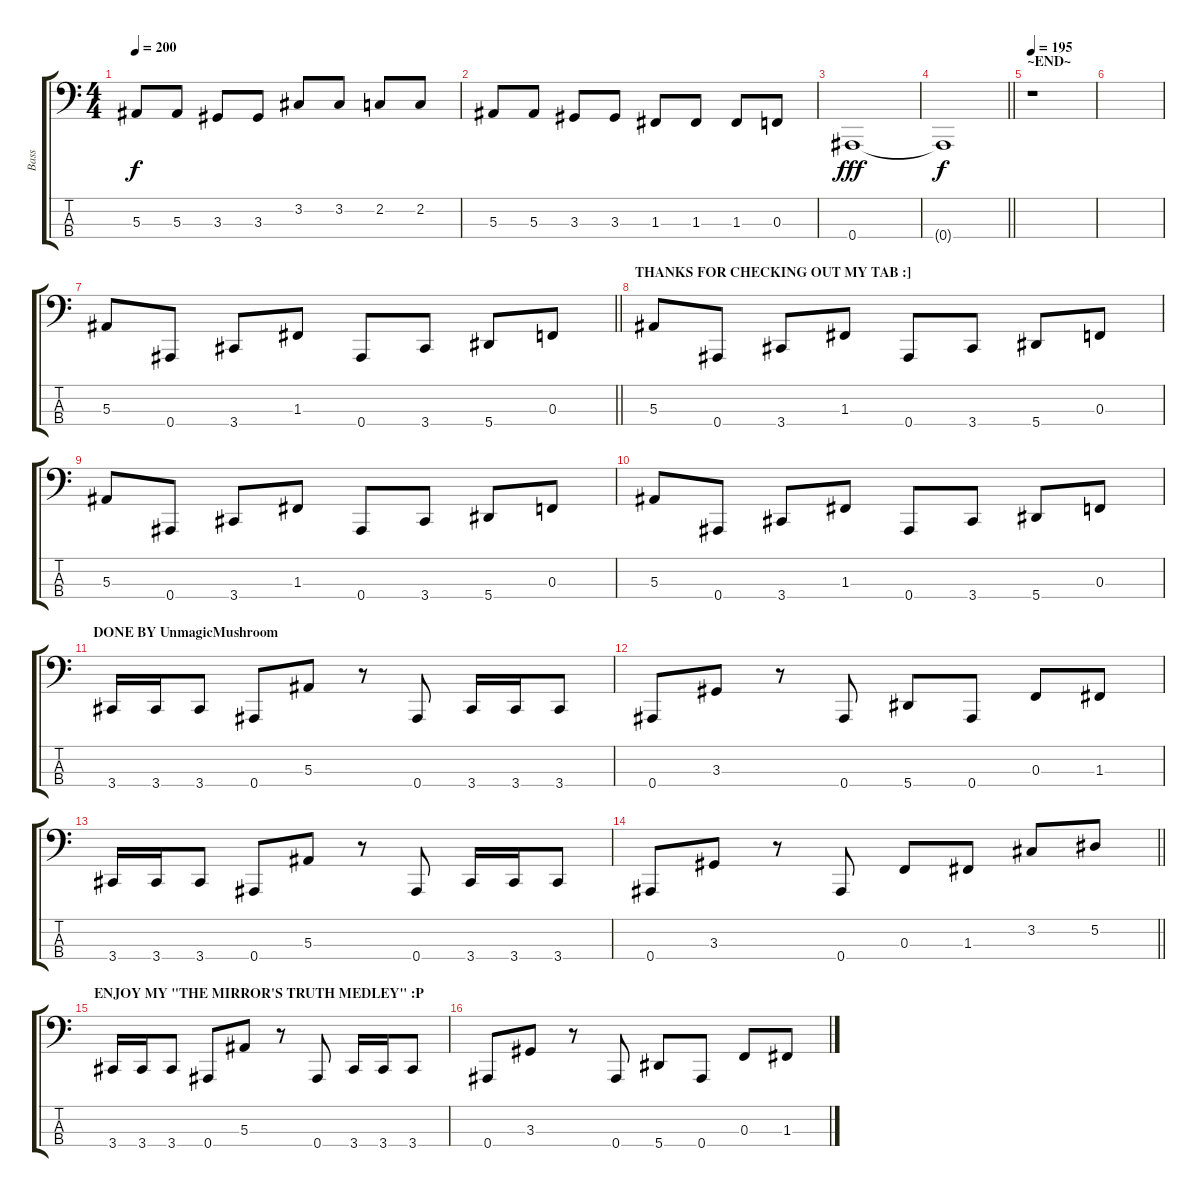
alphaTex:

\track ("Bass" "Bass") {instrument electricbassfinger}
\staff {score tabs}
\tuning (Eb2 Bb1 F1 Bb0) {hide}
\ts (4 4)
\tempo 200
\clef f4
\ks c
5.3.8{dy f} 5.3.8 3.3.8 3.3.8 3.2.8 3.2.8 2.2.8 2.2.8 |
5.3.8 5.3.8 3.3.8 3.3.8 1.3.8 1.3.8 1.3.8 0.3.8 |
0.4.1{dy fff instrument electricbasspick} |
\barLineRight lightlight
0.4{t}.1{dy f} |
\section ("" "~END~")
\tempo 195
r.1 |
|
\barLineRight lightlight
5.3.8 0.4.8 3.4.8 1.3.8 0.4.8 3.4.8 5.4.8 0.3.8 |
\section ("" "THANKS FOR CHECKING OUT MY TAB :]")
5.3.8 0.4.8 3.4.8 1.3.8 0.4.8 3.4.8 5.4.8 0.3.8 |
5.3.8 0.4.8 3.4.8 1.3.8 0.4.8 3.4.8 5.4.8 0.3.8 |
5.3.8 0.4.8 3.4.8 1.3.8 0.4.8 3.4.8 5.4.8 0.3.8 |
\section ("" "DONE BY UnmagicMushroom")
3.4.16 3.4.16 3.4.8 0.4.8 5.3.8 r.8 0.4.8 3.4.16 3.4.16 3.4.8 |
0.4.8 3.3.8 r.8 0.4.8 5.4.8 0.4.8 0.3.8 1.3.8 |
3.4.16 3.4.16 3.4.8 0.4.8 5.3.8 r.8 0.4.8 3.4.16 3.4.16 3.4.8 |
\barLineRight lightlight
0.4.8 3.3.8 r.8 0.4.8 0.3.8 1.3.8 3.2.8 5.2.8 |
\section ("" "ENJOY MY \"THE MIRROR'S TRUTH MEDLEY\" :P")
3.4.16 3.4.16 3.4.8 0.4.8 5.3.8 r.8 0.4.8 3.4.16 3.4.16 3.4.8 |
0.4.8 3.3.8 r.8 0.4.8 5.4.8 0.4.8 0.3.8 1.3.8
